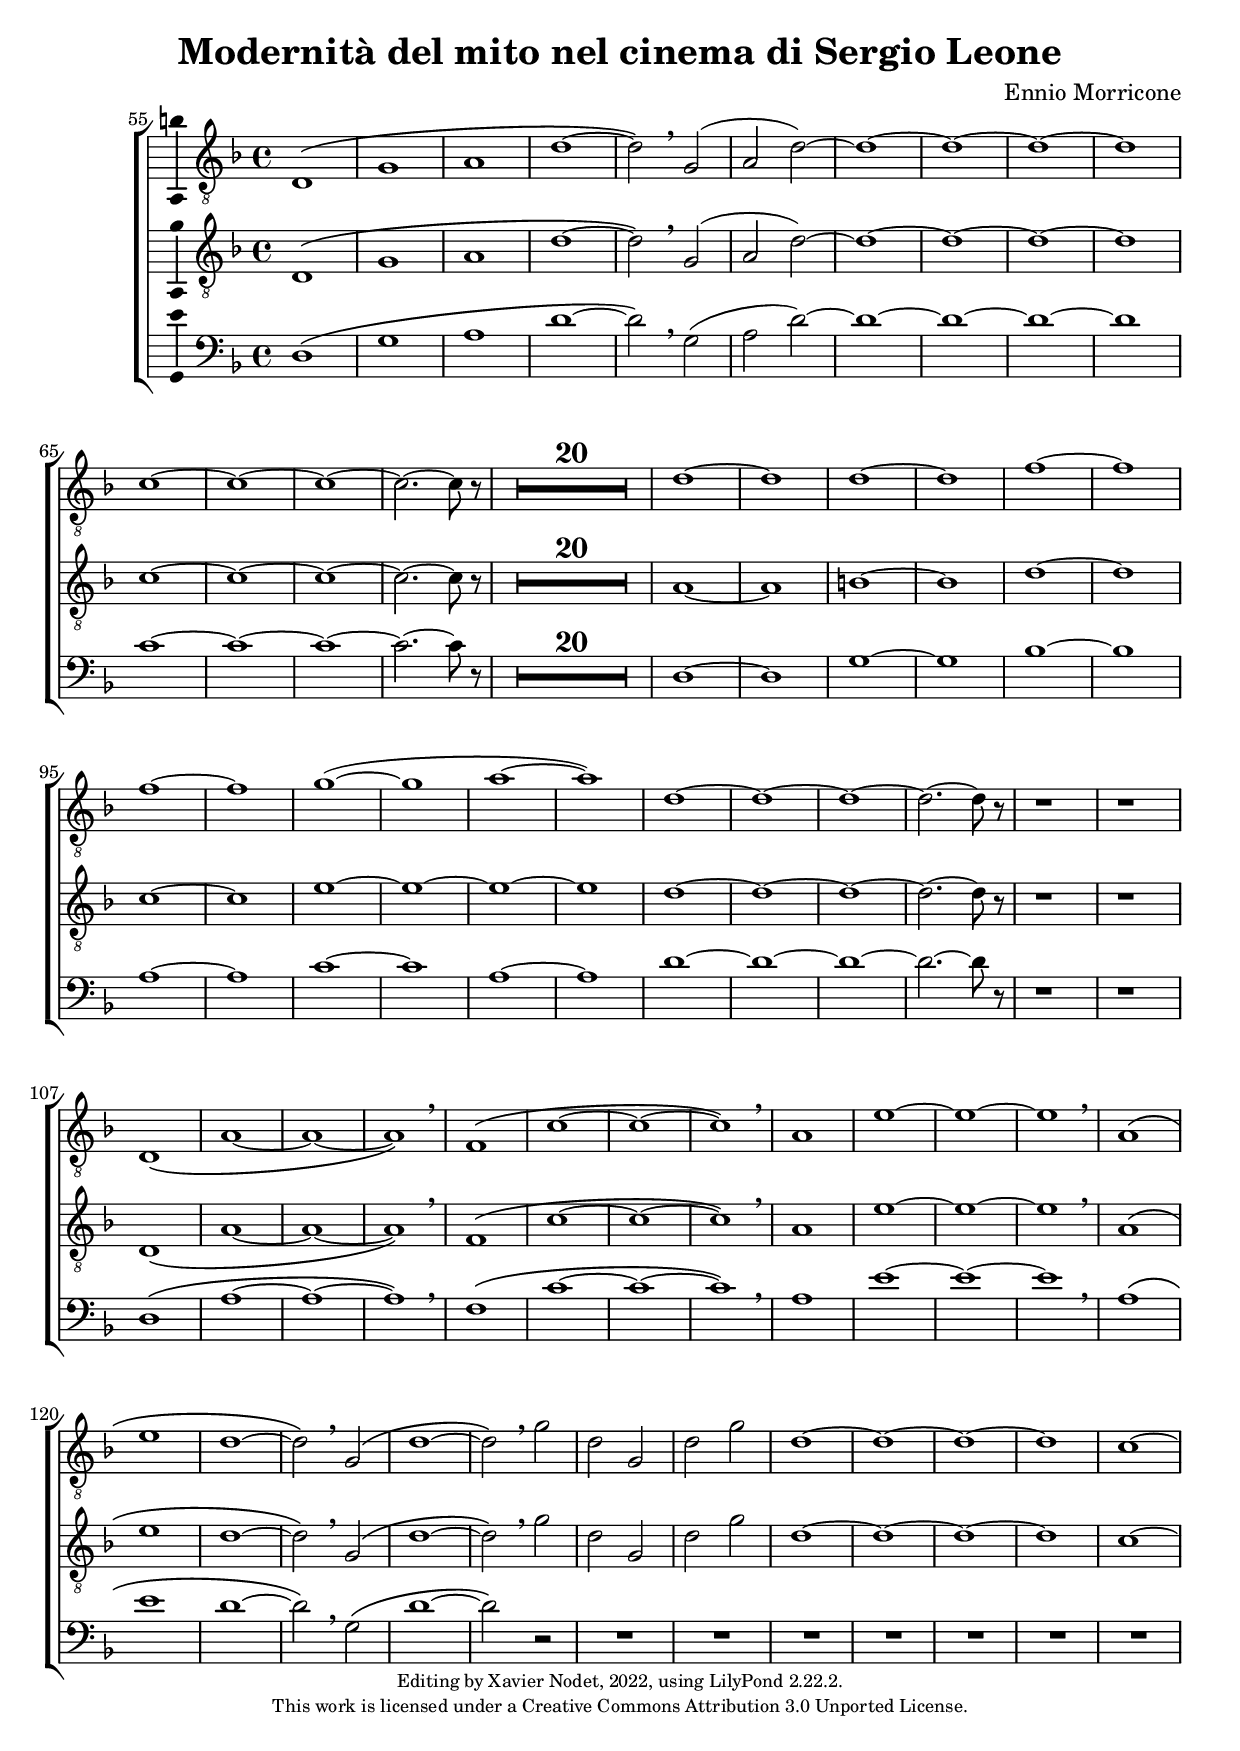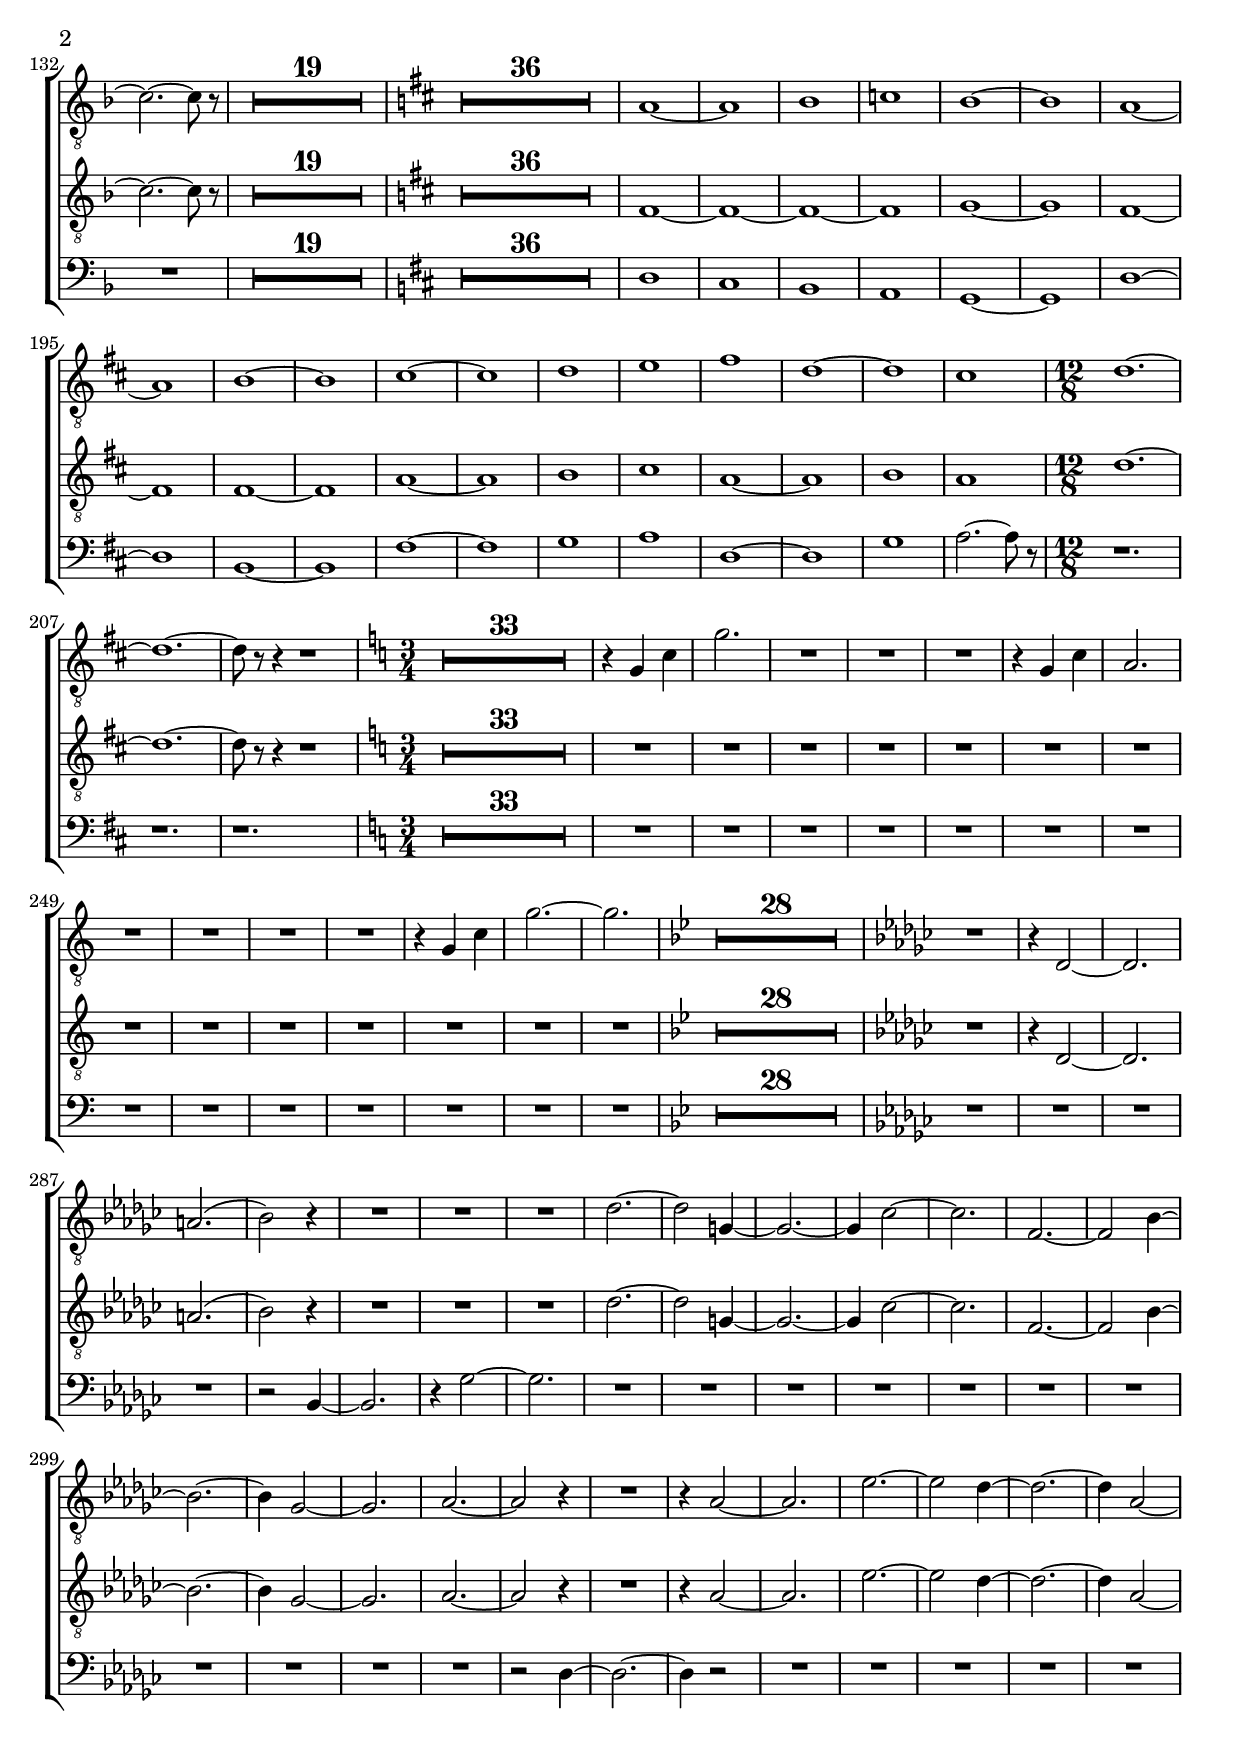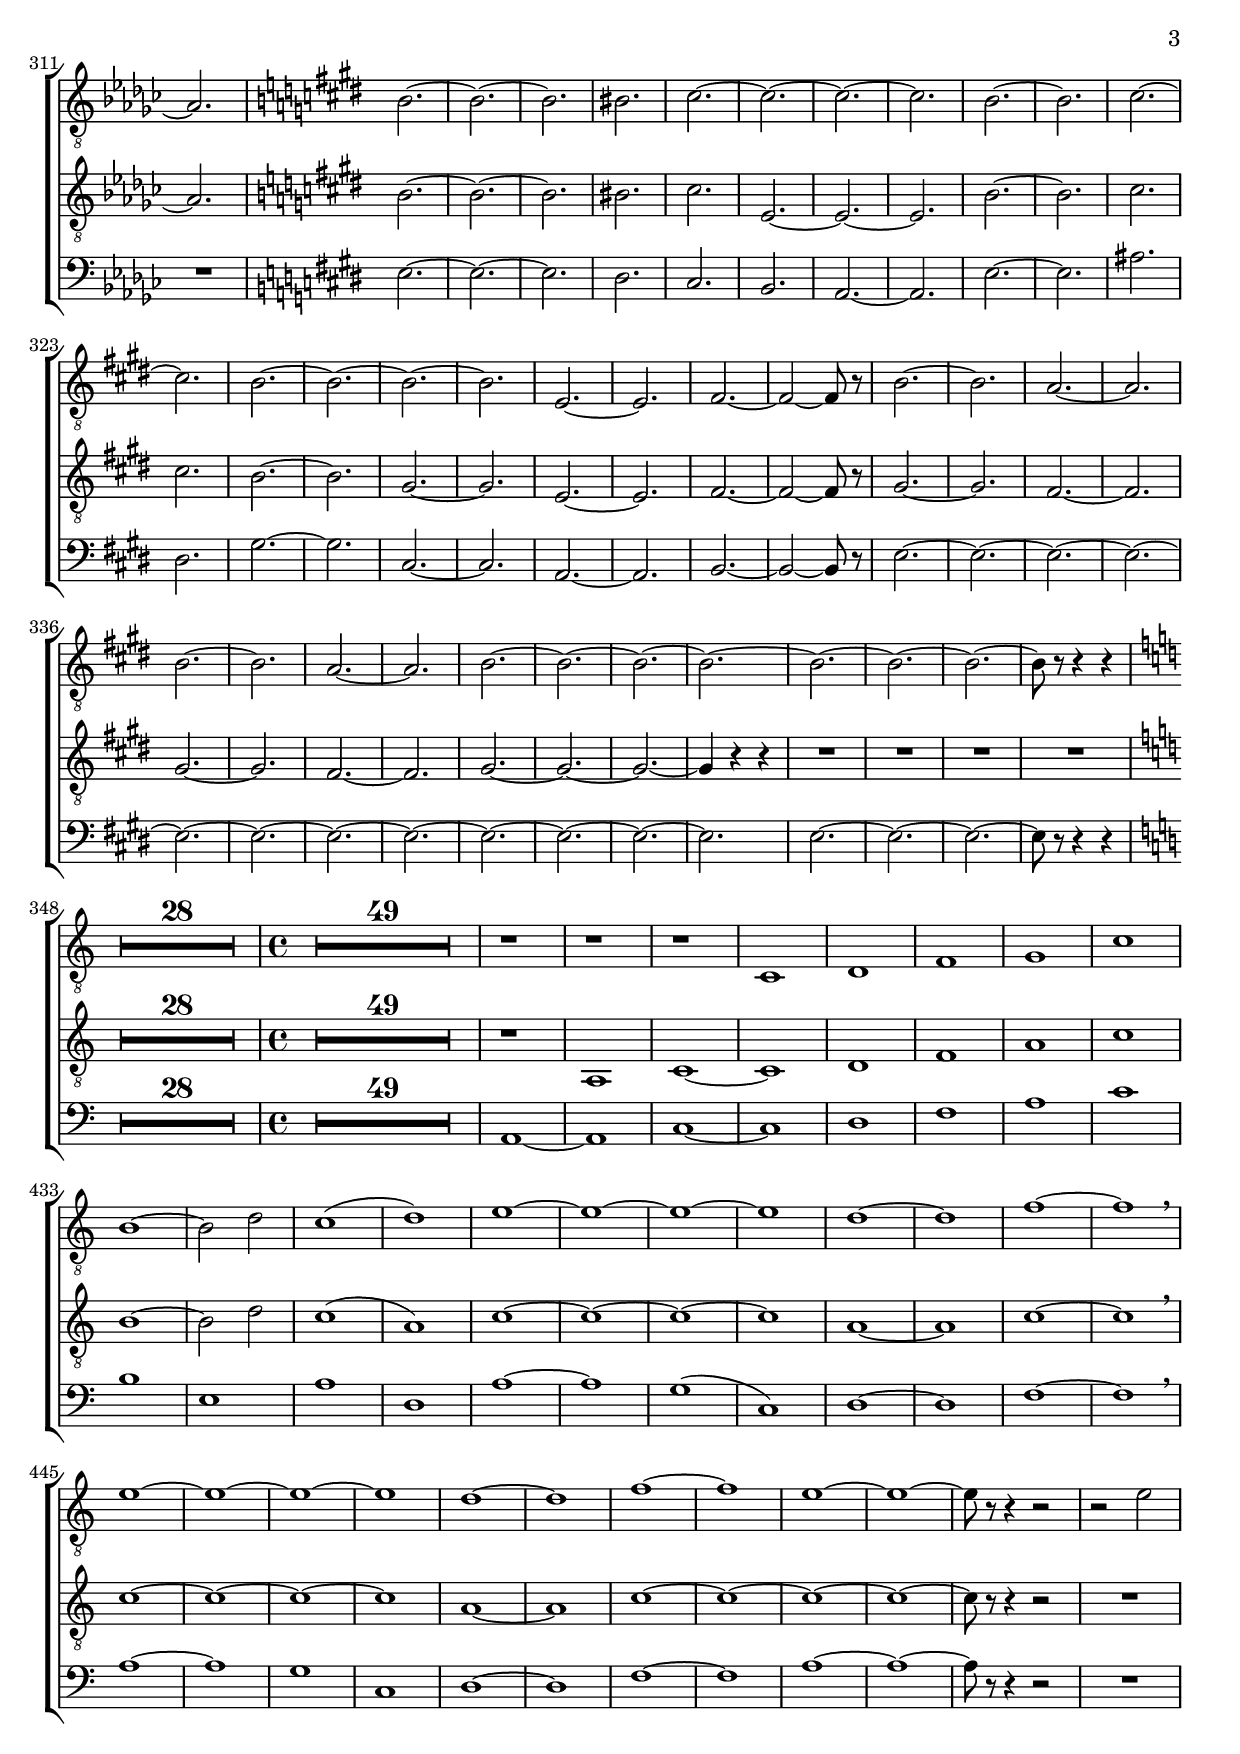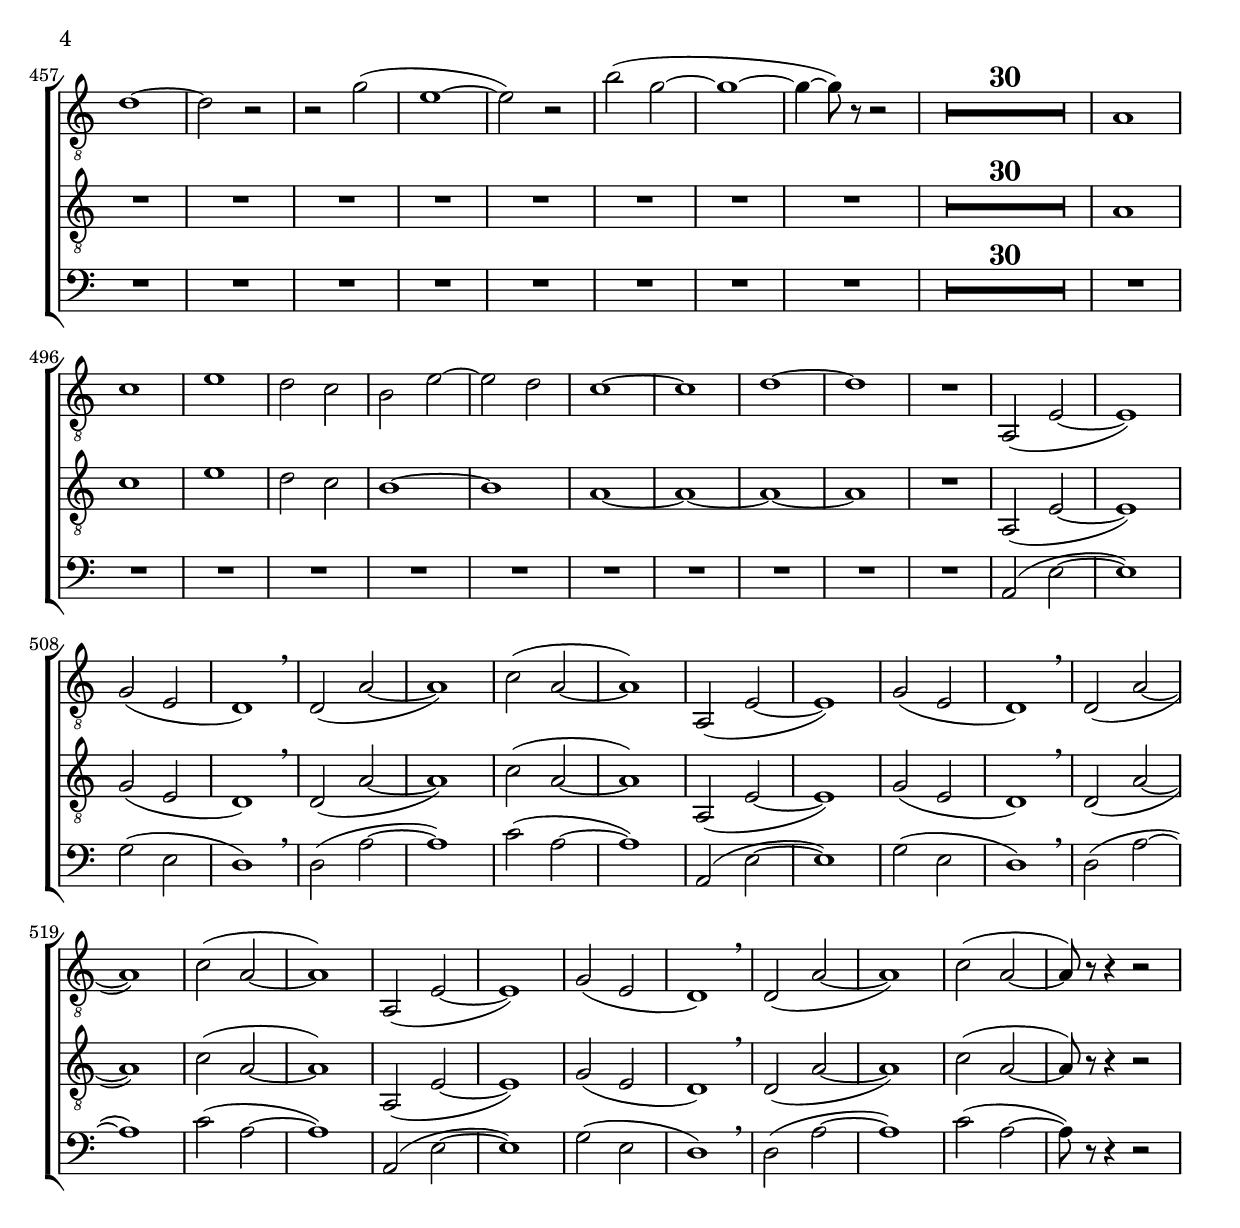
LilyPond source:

\version "2.22.2"

\header {
  title = "Modernità del mito nel cinema di Sergio Leone"
  composer = "Ennio Morricone"
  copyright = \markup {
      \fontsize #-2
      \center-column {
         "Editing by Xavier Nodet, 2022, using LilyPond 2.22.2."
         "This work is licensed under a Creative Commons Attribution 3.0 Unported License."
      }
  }
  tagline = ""
}

tenors = \relative c {
  \clef "G_8"
  \key f \major

  % 55
  \bar ""
  d1\( | g | a | d~ | d2\) \breathe g,( | a2 d)~ | d1~ | d~ | d~ | d
  % 65
  c~ | c~ | c~ | c2.~ c8 r8 |
  \compressMMRests {R1*20} |
  % 89  
  d1~ | d | d~ | d | f~ | f | f~ | f | g(~ | g | a~ | a)
  % 101
  d,~ | d~ | d~ | d2.~ d8 r8 | r1 | r1 |
  % 107
  d,1\( | a'~ | a~ | a\) \breathe | f\( | c'~ | c~ | c\) \breathe
  % 115
  a | e'~ | e~ | e \breathe | a,\( | e' | d~ | d2\) \breathe g,\( |
  % 123
  d'1~ | d2\) \breathe g | d g, | d' g | d1~ | d~ | d~ | d | c~ | c2.~ c8 r8 |
  % 133
  \compressMMRests {R1*19} |
  % 152
  \key d \major
  \compressMMRests {R1*36} |
  % 188
  a1~ | a | b | c | b~ | b | a~ | a | b~ | b | cis~ | cis | d |
  % 200
  e | fis | d~ | d | cis |
  % 206
  \time 12/8
  d1.~ | d~ | d8 r8 r4 r1 |

  % 209
  \key c \major
  \time 3/4
  \compressMMRests {R2.*33} |
  r4 g, c | g'2. | R2.*3 | r4 g, c | a2. | R2.*4 | r4 g c | g'2.~ | g |
  
  % 255
  \key bes \major
  \compressMMRests {R2.*28} |
  
  % 284
  \key ges \major
  R2. | r4 des,2~ | 2. | a'( | bes2) r4 | R2.*3 | des2.~ | 2 g,4~ | 2.~ | 4 ces2~ | 2. |
  % 297
  f,~ | 2 bes4~| 2.~ | 4 ges2~ | 2. | aes~ | 2  r4 | R2. | r4 aes2~ | 2. |
  % 307
  ees'2.~ | 2 des4~ | 2.~ | 4 aes2~ | 2.

  % 312                                    319
  \key e \major
  b~ | b~ | b | bis | cis~ | cis~ | cis~ | cis | b~ | b | cis~ | cis | b~ | b~ |
  % 326                                       333
  b~ | b | e,~ | e | fis~ | 2~ 8 r8 | b2.~ | b | a~ | a | b~ | b | a~ |
  % 339                             346
  a | b~ | b~ | b~ | b~ | b~ | b~ | b~ | b8 r8 r4 r4 |

  % 348
  \key c \major
  \compressMMRests {R2.*28} |
  \time 4/4
  \compressMMRests {R1*49} |

  % 425
  r1 | r1 | r1 | c, | d | f | g |
  % 432
  c | b~ | 2 d | c1( | d) | e~ | e~ |
  % 439
  e~ | e | d~ | d | f~ | f \breathe |
  % 445
  e~ | e~ | e~ | e | d~ | d |
  % 451
  f~ | f | e~ | e~ | 8 r r4 r2 | r2 e |
  % 457
  d1~ | 2 r | r g( | e1~ | 2) r |
  % 462
  b'2( g~ | 1~ | 4~ 8) r8 r2 |

  % 465
  \compressMMRests {R1*30} |
  a,1 | c | e | d2 c | b e~ | e d |
  % 501
  c1~ | c | d~ | d | R1 | a,2( e'~ | e1) |
  % 508
  g2( e | d1) \breathe | 2( a'~ | 1) | c2( a~ | 1) | a,2( e'~
  % 515
  1) | g2( e | d1) \breathe | 2( a'~ | 1) | c2( a~ | 1) |
  %522
  a,2( e'~ | 1) | g2( e | d1) \breathe | 2( a'~ | 1) | c2( a~ | 8) r8 r4 r2 |
}

tenors_deux = \relative c {
  \clef "G_8"
  \key f \major

  % 55
  \bar ""
  d1\( | g | a | d~ | d2\) \breathe g,( | a2 d)~ | d1~ | d~ | d~ | d
  % 65
  c~ | c~ | c~ | c2.~ c8 r8 |
  % en fait, 20 mesures
  \compressMMRests {R1*20} |
  % 89
  a1~ | a | b~ | b | d~ | d | c~ | c | e~ | e~ | e~ | e
  % 101
  d~ | d~ | d~ | d2.~ d8 r8 | r1 | r1 |
  % 107
  d,1\( | a'~ | a~ | a\) \breathe | f\( | c'~ | c~ | c\) \breathe
  % 115
  a | e'~ | e~ | e \breathe | a,\( | e' | d~ | d2\) \breathe  g,\( |
  % 123
  d'1~ | d2\) \breathe g | d g, | d' g | d1~ | d~ | d~ | d | c~ | c2.~ c8 r8 |
  % 133
  \compressMMRests {R1*19} |
  % 152
  \key d \major
  \compressMMRests {R1*36} |
  % 188
  fis,1~ | fis~ | fis~ | fis | g~ | g | fis~ | fis | fis~ | fis | a~ | a |
  % 200
  b | cis | a~ | a | b | a |
  % 206
  \time 12/8
  d1.~ | d~ | d8 r8 r4 r1 |

  % 209
  \key c \major
  \time 3/4
  \compressMMRests {R2.*33} |
  R2.*14 |

  % 255
  \key bes \major
  \compressMMRests {R2.*28} |
  
  % 284
  \key ges \major
  R2. | r4 des,2~ | 2. | a'( | bes2) r4 | R2.*3 | des2.~ | 2 g,4~ | 2.~ | 4 ces2~ | 2. |
  % 297
  f,~ | 2 bes4~| 2.~ | 4 ges2~ | 2. | aes~ | 2  r4 | R2. | r4 aes2~ | 2. |
  % 307
  ees'2.~ | 2 des4~ | 2.~ | 4 aes2~ | 2.

  % 312                                    319
  \key e \major
  b~ | b~ | b | bis | cis | e,~ | e~ | e | b'~ | b | cis | cis | b~ | b |
  % 326                                            333
  gis~ | gis | e~ | e | fis~ | 2~ 8 r8 | gis2.~ | gis | fis~ | fis | gis~ | gis | fis~ |
  % 339                               344
  fis | gis~ | 2.~ | 2.~ | 4 r4 r4 | R2.*4 |

  % 348
  \key c \major
  \compressMMRests {R2.*28} |
  \time 4/4
  \compressMMRests {R1*49} |

  % 425
  r1 | a,1 | c~ | c | d | f | a |
  % 432
  c | b~ | 2 d | c1( | a) | c~ | c~ |
  % 439
  c~ | c | a~ | a | c~ | c \breathe |
  % 445
  c~ | c~ | c~ | c | a~ | a |
  % 451
  c~ | c~ | c~ | c~ | 8 r8 r4 r2 |
  % 456
  R1*9 | 
  
  % 465
  \compressMMRests {R1*30} |
  a1 | c | e | d2 c | b1~ | b |
  % 501
  a~ | a~ | a~ | a | R1 | a,2( e'~ | e1) |
  % 508
  g2( e | d1) \breathe | 2( a'~ | 1) | c2( a~ | 1) | a,2( e'~
  % 515
  1) | g2( e | d1) \breathe | 2( a'~ | 1) | c2( a~ | 1) |
  %522
  a,2( e'~ | 1) | g2( e | d1) \breathe | 2( a'~ | 1) | c2( a~ | 8) r8 r4 r2 |
}

basses = \relative c {
  \clef bass
  \key f \major

  % 55
  \bar ""
  d1\( | g | a | d~ | d2\) \breathe g,( | a2 d)~ | d1~ | d~ | d~ | d
  % 65
  c~ | c~ | c~ | c2.~ c8 r8 |
  % en fait, 20 mesures
  \compressMMRests {R1*20} |
  % 89
  d,1~ | d | g~ | g | bes~ | bes | a~ | a | c~ | c | a~ | a
  % 101
  d~ | d~ | d~ | d2.~ d8 r8 | r1 | r1 |
  % 107
  d,1\( | a'~ | a~ | a\) \breathe | f\( | c'~ | c~ | c\) \breathe
  % 115
  a | e'~ | e~ | e \breathe | a,\( | e' | d~ | d2\) \breathe g,\( |
  % 123
  d'1~ | d2\) r2 | R1*8
  % 133
  \compressMMRests {R1*19} |
  % 152
  \key d \major
  \compressMMRests {R1*36} |
  % 188
  d,1 | cis | b | a | g~ | g | d'~ | d | b~ | b | fis'~ | fis |
  % 200
  g | a | d,~ | d | g | a2.~ a8 r8 |
  % 206
  \time 12/8
  r1. | r1. | r1. |

  % 209
  \key c \major
  \time 3/4
  \compressMMRests {R2.*33} |
  R2.*14 |

  % 255
  \key bes \major
  \compressMMRests {R2.*28} |
  
  % 284
  \key ges \major
  R2.*4 | r2 bes,4~ | 2. | r4 ges'2~ | 2. | R2.*11 | r2 des4~ | 2.~ | 4 r2 | R2.*6 |

  % 312                                319
  \key e \major
  e2.~ | e~ | e | dis | cis | b | a~ | a | e'~ | e | ais | dis, | gis~ | gis |
  % 326                                        333
  cis,~ | cis | a~ | a | b~ | 2~ 8 r8 | e2.~ | e~ | e~ | e~ | e~ | e~ | e~ |
  % 339                            346
  e~ | e~ | e~ | e~ | e | e~ | e~ | e~ | 8 r8 r4 r4 |

  % 348
  \key c \major
  \compressMMRests {R2.*28} |
  \time 4/4
  \compressMMRests {R1*49} |

  % 425
  a,1~ | a | c~ | c | d | f | a |
  % 432
  c | b | e, | a | d, | a'~ | a |
  % 439
  g( | c,) | d~ | d | f~ | f \breathe |
  % 445
  a~ | a | g | c, | d~ | d |
  % 451
  f~ | f | a~ | a~ | 8 r8 r4 r2 |
  % 456
  R1*9 | 

  % 465
  \compressMMRests {R1*30} |
  R1*6 |
  % 501
  R1*5 | a,2( e'~ | e1) |
  % 508
  g2( e | d1) \breathe | 2( a'~ | 1) | c2( a~ | 1) | a,2( e'~
  % 515
  1) | g2( e | d1) \breathe | 2( a'~ | 1) | c2( a~ | 1) |
  %522
  a,2( e'~ | 1) | g2( e | d1) \breathe | 2( a'~ | 1) | c2( a~ | 8) r8 r4 r2 |
}

\score{
  \new ChoirStaff <<

  \set Score.currentBarNumber = #55
  \set Score.barNumberVisibility = #all-bar-numbers-visible
  \time 4/4
  %\tempo 4 = 69

    \new Voice = "T. I" \with { \consists Ambitus_engraver } {
      \tenors
    }
    \new Voice = "T. II"  \with { \consists Ambitus_engraver } {
      \tenors_deux
    }
    \new Voice = "B."  \with { \consists Ambitus_engraver } {
      \basses
    }    
  >>
  \layout { }
  \midi { }
}
